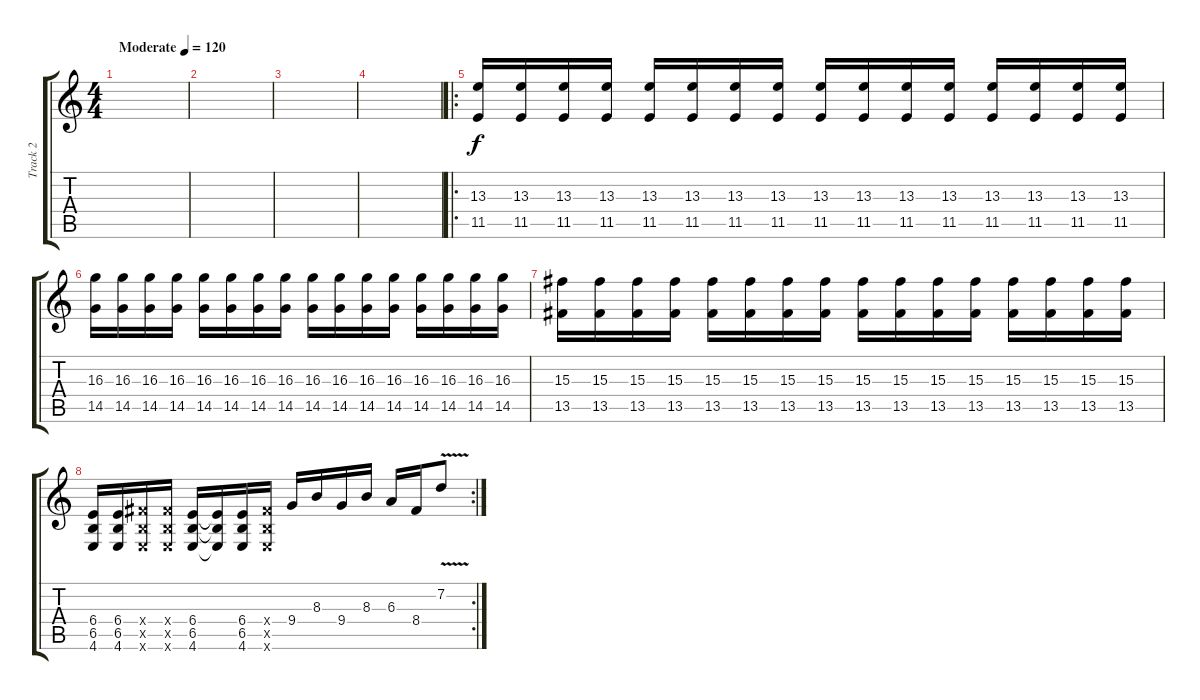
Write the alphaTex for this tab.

\track ("Track 2" "Track 2") {instrument distortionguitar}
\staff {score tabs}
\tuning (C4 G3 Eb3 Bb2 F2 C2) {hide}
\ts (4 4)
\tempo (120 "Moderate")
\clef g2
\ks c
|
|
|
|
\ro
(13.3 11.5).16 (13.3 11.5).16 (13.3 11.5).16 (13.3 11.5).16 (13.3 11.5).16 (13.3 11.5).16 (13.3 11.5).16 (13.3 11.5).16 (13.3 11.5).16 (13.3 11.5).16 (13.3 11.5).16 (13.3 11.5).16 (13.3 11.5).16 (13.3 11.5).16 (13.3 11.5).16 (13.3 11.5).16 |
(16.3 14.5).16 (16.3 14.5).16 (16.3 14.5).16 (16.3 14.5).16 (16.3 14.5).16 (16.3 14.5).16 (16.3 14.5).16 (16.3 14.5).16 (16.3 14.5).16 (16.3 14.5).16 (16.3 14.5).16 (16.3 14.5).16 (16.3 14.5).16 (16.3 14.5).16 (16.3 14.5).16 (16.3 14.5).16 |
(15.3 13.5).16 (15.3 13.5).16 (15.3 13.5).16 (15.3 13.5).16 (15.3 13.5).16 (15.3 13.5).16 (15.3 13.5).16 (15.3 13.5).16 (15.3 13.5).16 (15.3 13.5).16 (15.3 13.5).16 (15.3 13.5).16 (15.3 13.5).16 (15.3 13.5).16 (15.3 13.5).16 (15.3 13.5).16 |
\rc 2
(6.4 6.5 4.6).16 (6.4 6.5 4.6).16 (8.4{x} 6.5{x} 4.6{x}).16 (8.4{x} 6.5{x} 4.6{x}).16 (6.4 6.5 4.6).16 (6.4{t} 6.5{t} 4.6{t}).16 (6.4 6.5 4.6).16 (8.4{x} 6.5{x} 4.6{x}).16 9.4.16 8.3.16 9.4.16 8.3.16 6.3.16 8.4.16 7.2{v}.8
